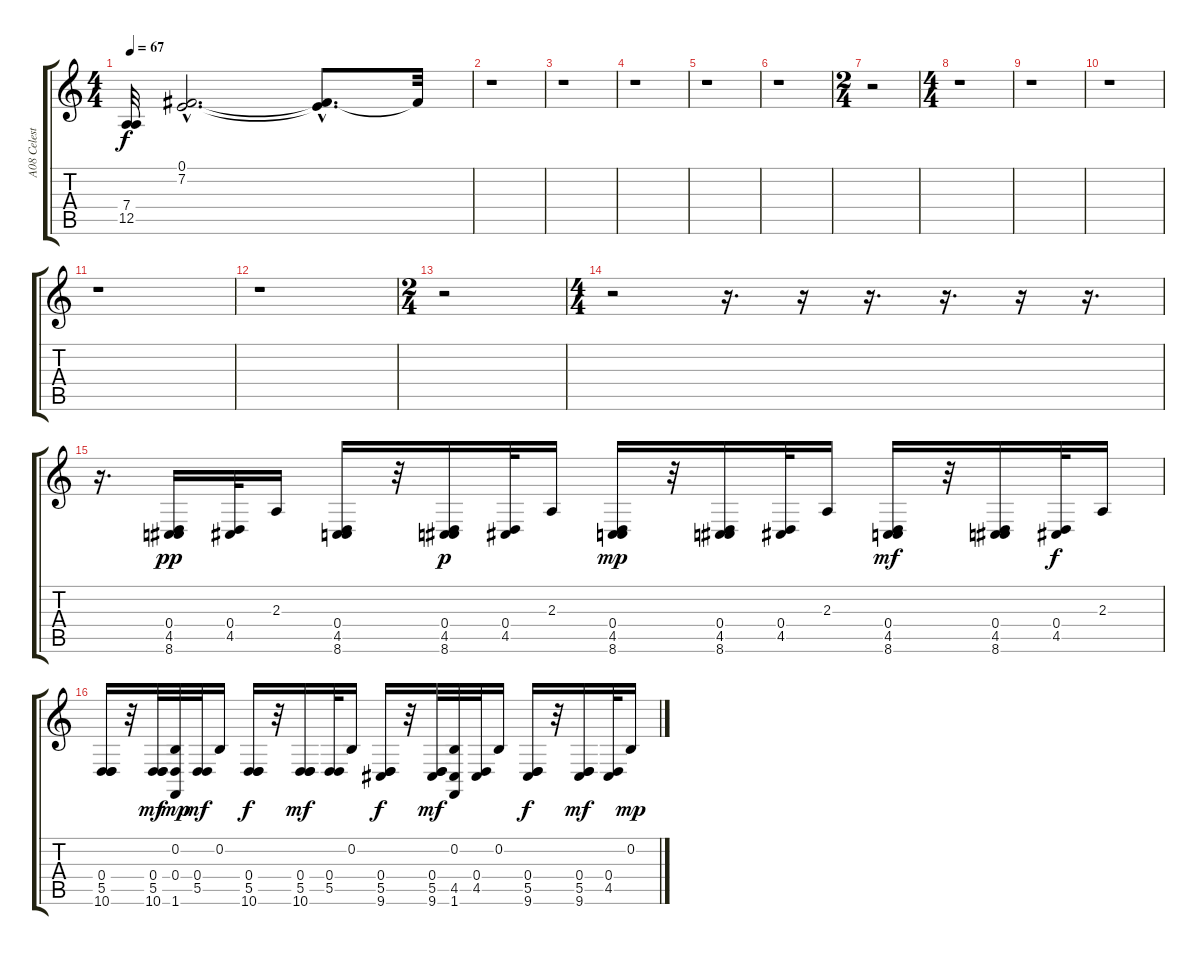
\track ("A08 Celesta & AC GT" "A08 Celest") {instrument celesta}
\staff {score tabs}
\tuning (E4 B3 G3 D3 A2 E2) {hide}
\ts (4 4)
\tempo 67
\clef g2
\ks c
(7.4 12.5).32{dy f} (0.1{hac} 7.2{hac}).2{d} (0.1{hac t} 7.2{hac t}).8{d} 7.2{t}.32 |
r.1 |
r.1 |
r.1 |
r.1 |
r.1 |
\ts (2 4)
r.2 |
\ts (4 4)
r.1 |
r.1 |
r.1 |
r.1 |
r.1 |
\ts (2 4)
r.2 |
\ts (4 4)
r.2 r.16{d balance 7 instrument celesta} r.16 r.16{d} r.16{d} r.16 r.16{d} |
r.16{d} (0.4 4.5 8.6).16{dy pp balance 6 instrument acousticguitarnylon} (0.4 4.5).32 2.3.16 (0.4 4.5 8.6).16 r.32 (0.4 4.5 8.6).16{dy p} (0.4 4.5).32 2.3.16 (0.4 4.5 8.6).16{dy mp} r.32 (0.4 4.5 8.6).16 (0.4 4.5).32 2.3.16 (0.4 4.5 8.6).16{dy mf} r.32 (0.4 4.5 8.6).16 (0.4 4.5).32{dy f} 2.3.16 |
(0.4 5.5 10.6).16 r.32 (0.4 5.5 10.6).32{dy mf} (0.2 0.4 1.6).32{dy mp} (0.4 5.5).32{dy mf} 0.2.16 (0.4 5.5 10.6).16{dy f} r.32 (0.4 5.5 10.6).16{dy mf} (0.4 5.5).32 0.2.16 (0.4 5.5 9.6).16{dy f} r.32 (0.4 5.5 9.6).32{dy mf} (0.2 4.5 1.6).32 (0.4 4.5).32 0.2.16 (0.4 5.5 9.6).16{dy f} r.32 (0.4 5.5 9.6).16{dy mf} (0.4 4.5).32 0.2.16{dy mp}
